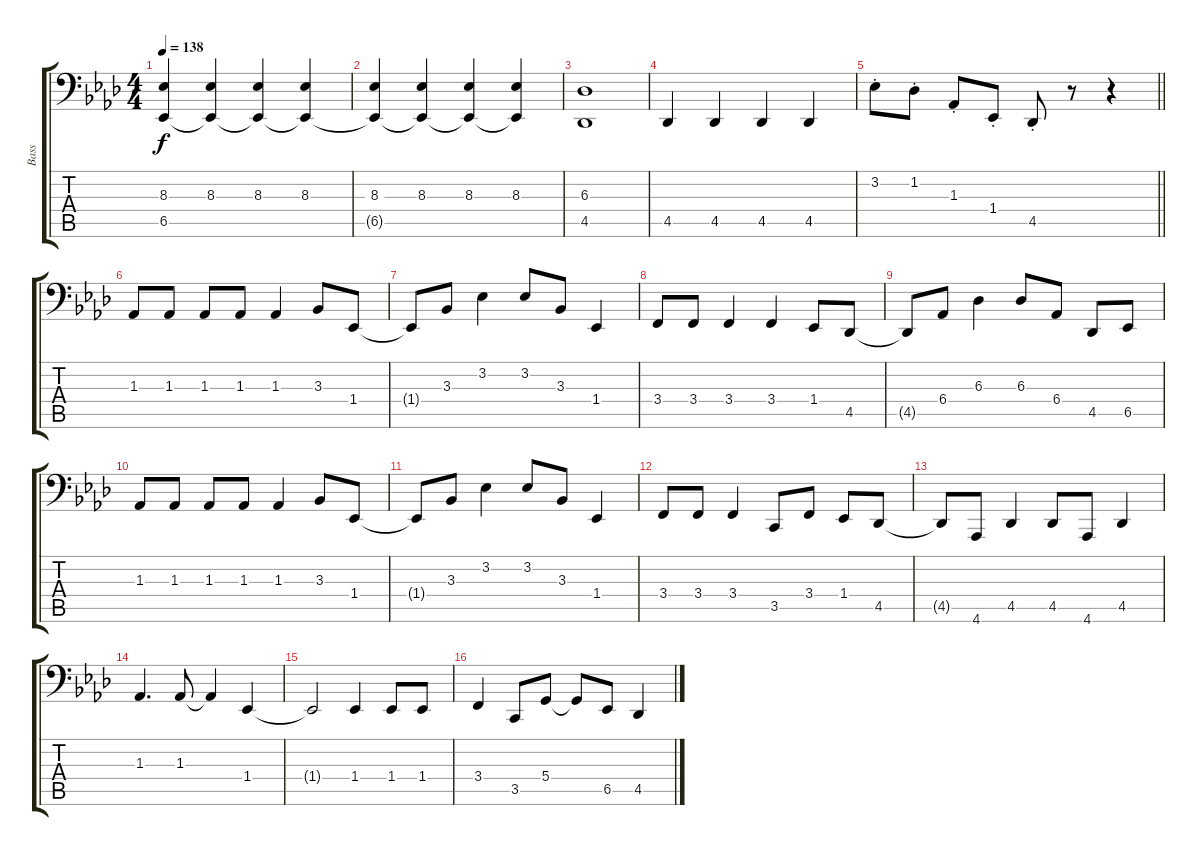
\track ("Bass" "Bass") {instrument electricbassfinger}
\staff {score tabs}
\tuning (F2 C2 G1 D1 A0 E0) {hide}
\ts (4 4)
\tempo 138
\clef f4
\ks ab
(8.3 6.5).4{dy f} (8.3 6.5{t}).4 (8.3 6.5{t}).4 (8.3 6.5{t}).4 |
(8.3 6.5{t}).4 (8.3 6.5{t}).4 (8.3 6.5{t}).4 (8.3 6.5{t}).4 |
(6.3 4.5).1 |
4.5.4 4.5.4 4.5.4 4.5.4 |
\barLineRight lightlight
3.2{st}.8 1.2{st}.8 1.3{st}.8 1.4{st}.8 4.5{st}.8 r.8 r.4 |
1.3.8 1.3.8 1.3.8 1.3.8 1.3.4 3.3.8 1.4.8 |
1.4{t}.8 3.3.8 3.2.4 3.2.8 3.3.8 1.4.4 |
3.4.8 3.4.8 3.4.4 3.4.4 1.4.8 4.5.8 |
4.5{t}.8 6.4.8 6.3.4 6.3.8 6.4.8 4.5.8 6.5.8 |
1.3.8 1.3.8 1.3.8 1.3.8 1.3.4 3.3.8 1.4.8 |
1.4{t}.8 3.3.8 3.2.4 3.2.8 3.3.8 1.4.4 |
3.4.8 3.4.8 3.4.4 3.5.8 3.4.8 1.4.8 4.5.8 |
4.5{t}.8 4.6.8 4.5.4 4.5.8 4.6.8 4.5.4 |
1.3.4{d} 1.3.8 1.3{t}.4 1.4.4 |
1.4{t}.2 1.4.4 1.4.8 1.4.8 |
3.4.4 3.5.8 5.4.8 5.4{t}.8 6.5.8 4.5.4
